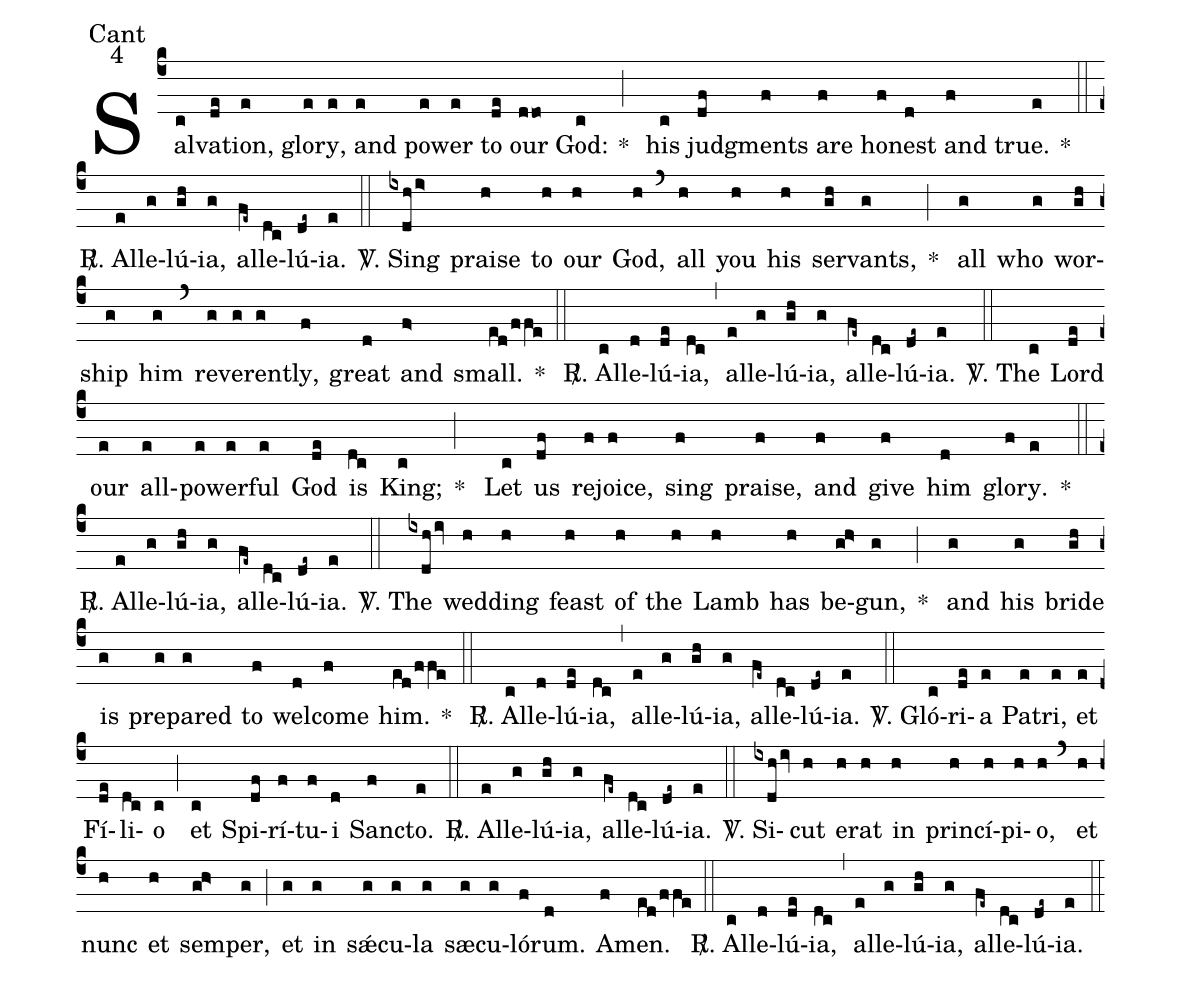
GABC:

annotation: Cant;
annotation: 4;
%%
(c4)Sal(c)va(de)tion,(e) glo(e)ry,(e) and(e) pow(e)er(e) to(de) our(ddo) God:(c) * (;)
his(c) judg(df)ments(f) are(f) hon(f)est(d) and(f) true.(e) * (::)
<sp>R/</sp>. Al(e)le(g)lú(gh)ia,(g) al(fe~)le(dc)lú(de~)ia.(e) (::)

<sp>V/</sp>. Sing(ixdh/i>) praise(h) to(h) our(h) God,(h) (`) all(h) you(h) his(h) ser(gh)vants,(g) * (;)
all(g) who(g) wor(gh)ship(g) him(g) (`) rev(g)er(g)ent(g)ly,(f) great(d) and(f>) small.(ed/ffe) * (::)
<sp>R/</sp>. Al(c)le(d)lú(de)ia,(dc) (,) al(e)le(g)lú(gh)ia,(g) al(fe~)le(dc)lú(de~)ia.(e) (::)

<sp>V/</sp>. The(c) Lord(de) our(e) all-(e)pow(e)er(e)ful(e) God(de) is(dc) King;(c) * (;)
Let(c) us(df) re(f)joice,(f) sing(f) praise,(f) and(f) give(f) him(d) glo(f)ry.(e) * (::)
<sp>R/</sp>. Al(e)le(g)lú(gh)ia,(g) al(fe~)le(dc)lú(de~)ia.(e) (::)

<sp>V/</sp>. The(ixdh/iv) wed(h)ding(h) feast(h) of(h) the(h) Lamb(h) has(h) be(gh>)gun,(g) * (;)
and(g) his(g) bride(gh) is(g) pre(g)pared(g) to(f) wel(d)come(f) him.(ed/ffe) * (::)
<sp>R/</sp>. Al(c)le(d)lú(de)ia,(dc) (,) al(e)le(g)lú(gh)ia,(g) al(fe~)le(dc)lú(de~)ia.(e) (::)

<sp>V/</sp>. Gló(c)ri(de)a(e) Pa(e)tri,(e) et(e) Fí(de)li(dc)o(c) (;)
et(c) Spi(df)rí(f)tu(f)i(d) Sanc(f)to.(e) (::)

<sp>R/</sp>. Al(e)le(g)lú(gh)ia,(g) al(fe~)le(dc)lú(de~)ia.(e) (::)

<sp>V/</sp>. Si(ixdh/iv)cut(h) e(h)rat(h) in(h) prin(h)cí(h)pi(h)o,(h) (`) et(h) nunc(h) et(h) sem(gh>)per,(g) (;)
et(g) in(g) sǽ(g)cu(g)la(g) sæ(g)cu(g)ló(f)rum.(d) A(f)men.(ed/ffe) (::)

<sp>R/</sp>. Al(c)le(d)lú(de)ia,(dc) (,) al(e)le(g)lú(gh)ia,(g) al(fe~)le(dc)lú(de~)ia.(e) (::)
